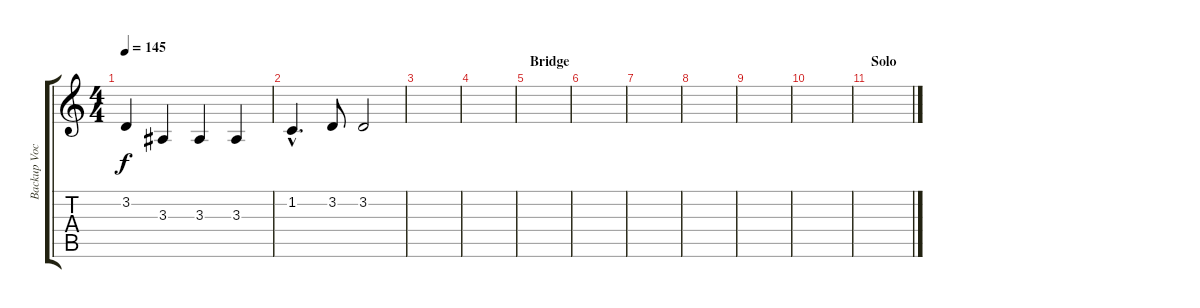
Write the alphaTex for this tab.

\track ("Backup Vocals" "Backup Voc") {instrument bassoon}
\staff {score tabs}
\tuning (E4 B3 G3 D3 A2 E2) {hide}
\ts (4 4)
\tempo 145
\clef g2
\ks c
3.2.4{dy f} 3.3.4 3.3.4 3.3.4 |
1.2{hac}.4{d} 3.2.8 3.2.2 |
|
|
\section ("" "Bridge")
|
|
|
|
|
|
\section ("" "Solo")
